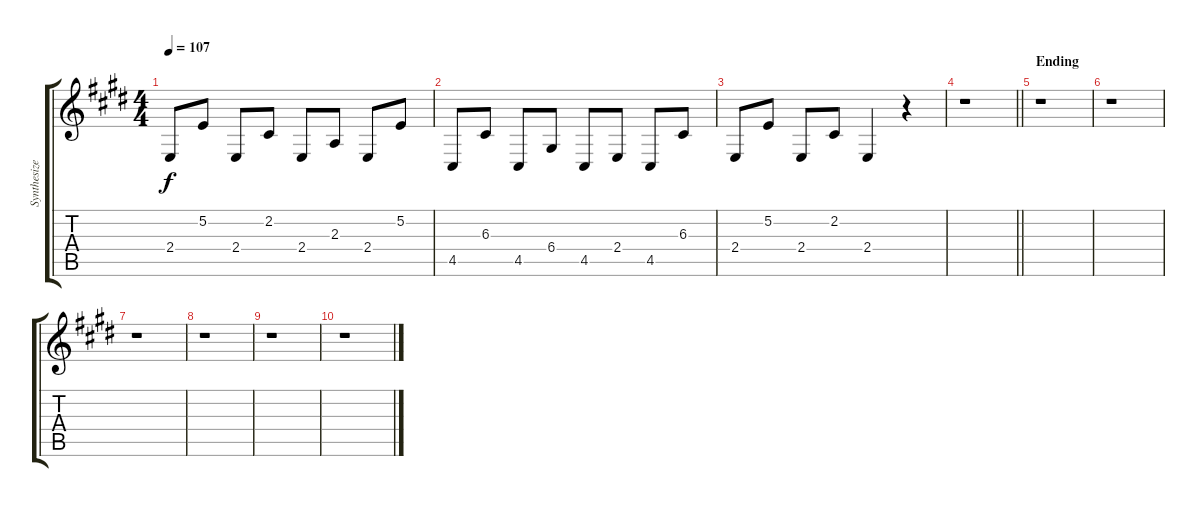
\track ("Synthesizer I" "Synthesize") {instrument tinklebell}
\staff {score tabs}
\tuning (E4 B3 G3 D3 A2 E2) {hide}
\ts (4 4)
\tempo 107
\clef g2
\ks e
2.4.8{dy f} 5.2.8 2.4.8 2.2.8 2.4.8 2.3.8 2.4.8 5.2.8 |
4.5.8 6.3.8 4.5.8 6.4.8 4.5.8 2.4.8 4.5.8 6.3.8 |
2.4.8 5.2.8 2.4.8 2.2.8 2.4.4 r.4 |
\barLineRight lightlight
r.1 |
\section ("" "Ending")
r.1 |
r.1 |
r.1 |
r.1 |
r.1 |
r.1
